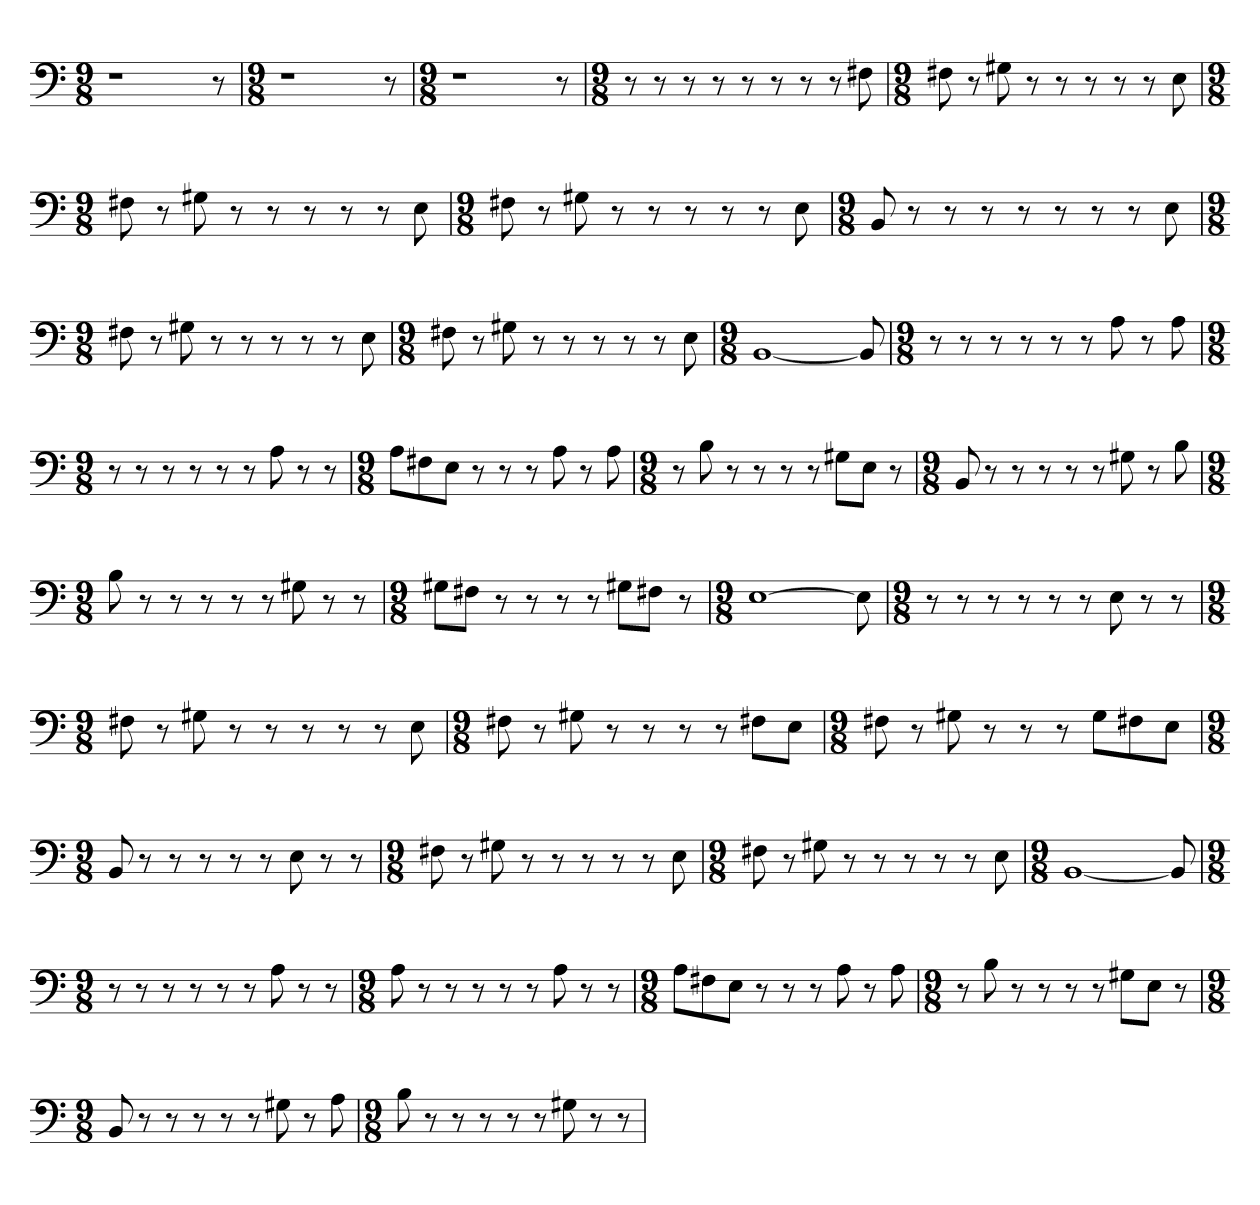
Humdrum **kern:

**kern
*part1
*staff1
*M9/8
=
1r
8r
=
*M9/8
1r
8r
=
*M9/8
1r
8r
=
*M9/8
8r
8r
8r
8r
8r
8r
8r
8r
8F#X
=
*M9/8
8F#X
8r
8G#X
8r
8r
8r
8r
8r
8E
=
*M9/8
8F#X
8r
8G#X
8r
8r
8r
8r
8r
8E
=
*M9/8
8F#X
8r
8G#X
8r
8r
8r
8r
8r
8E
=
*M9/8
8BB
8r
8r
8r
8r
8r
8r
8r
8E
=
*M9/8
8F#X
8r
8G#X
8r
8r
8r
8r
8r
8E
=
*M9/8
8F#X
8r
8G#X
8r
8r
8r
8r
8r
8E
=
*M9/8
[1BB
8BB]
=
*M9/8
8r
8r
8r
8r
8r
8r
8A
8r
8A
=
*M9/8
8r
8r
8r
8r
8r
8r
8A
8r
8r
=
*M9/8
8AL
8F#X
8EJ
8r
8r
8r
8A
8r
8A
=
*M9/8
8r
8B
8r
8r
8r
8r
8G#XL
8EJ
8r
=
*M9/8
8BB
8r
8r
8r
8r
8r
8G#X
8r
8B
=
*M9/8
8B
8r
8r
8r
8r
8r
8G#X
8r
8r
=
*M9/8
8G#XL
8F#XJ
8r
8r
8r
8r
8G#XL
8F#XJ
8r
=
*M9/8
[1E
8E]
=
*M9/8
8r
8r
8r
8r
8r
8r
8E
8r
8r
=
*M9/8
8F#X
8r
8G#X
8r
8r
8r
8r
8r
8E
=
*M9/8
8F#X
8r
8G#X
8r
8r
8r
8r
8F#XL
8EJ
=
*M9/8
8F#X
8r
8G#X
8r
8r
8r
8G#L
8F#X
8EJ
=
*M9/8
8BB
8r
8r
8r
8r
8r
8E
8r
8r
=
*M9/8
8F#X
8r
8G#X
8r
8r
8r
8r
8r
8E
=
*M9/8
8F#X
8r
8G#X
8r
8r
8r
8r
8r
8E
=
*M9/8
[1BB
8BB]
=
*M9/8
8r
8r
8r
8r
8r
8r
8A
8r
8r
=
*M9/8
8A
8r
8r
8r
8r
8r
8A
8r
8r
=
*M9/8
8AL
8F#X
8EJ
8r
8r
8r
8A
8r
8A
=
*M9/8
8r
8B
8r
8r
8r
8r
8G#XL
8EJ
8r
=
*M9/8
8BB
8r
8r
8r
8r
8r
8G#X
8r
8A
=
*M9/8
8B
8r
8r
8r
8r
8r
8G#X
8r
8r
=
*-
